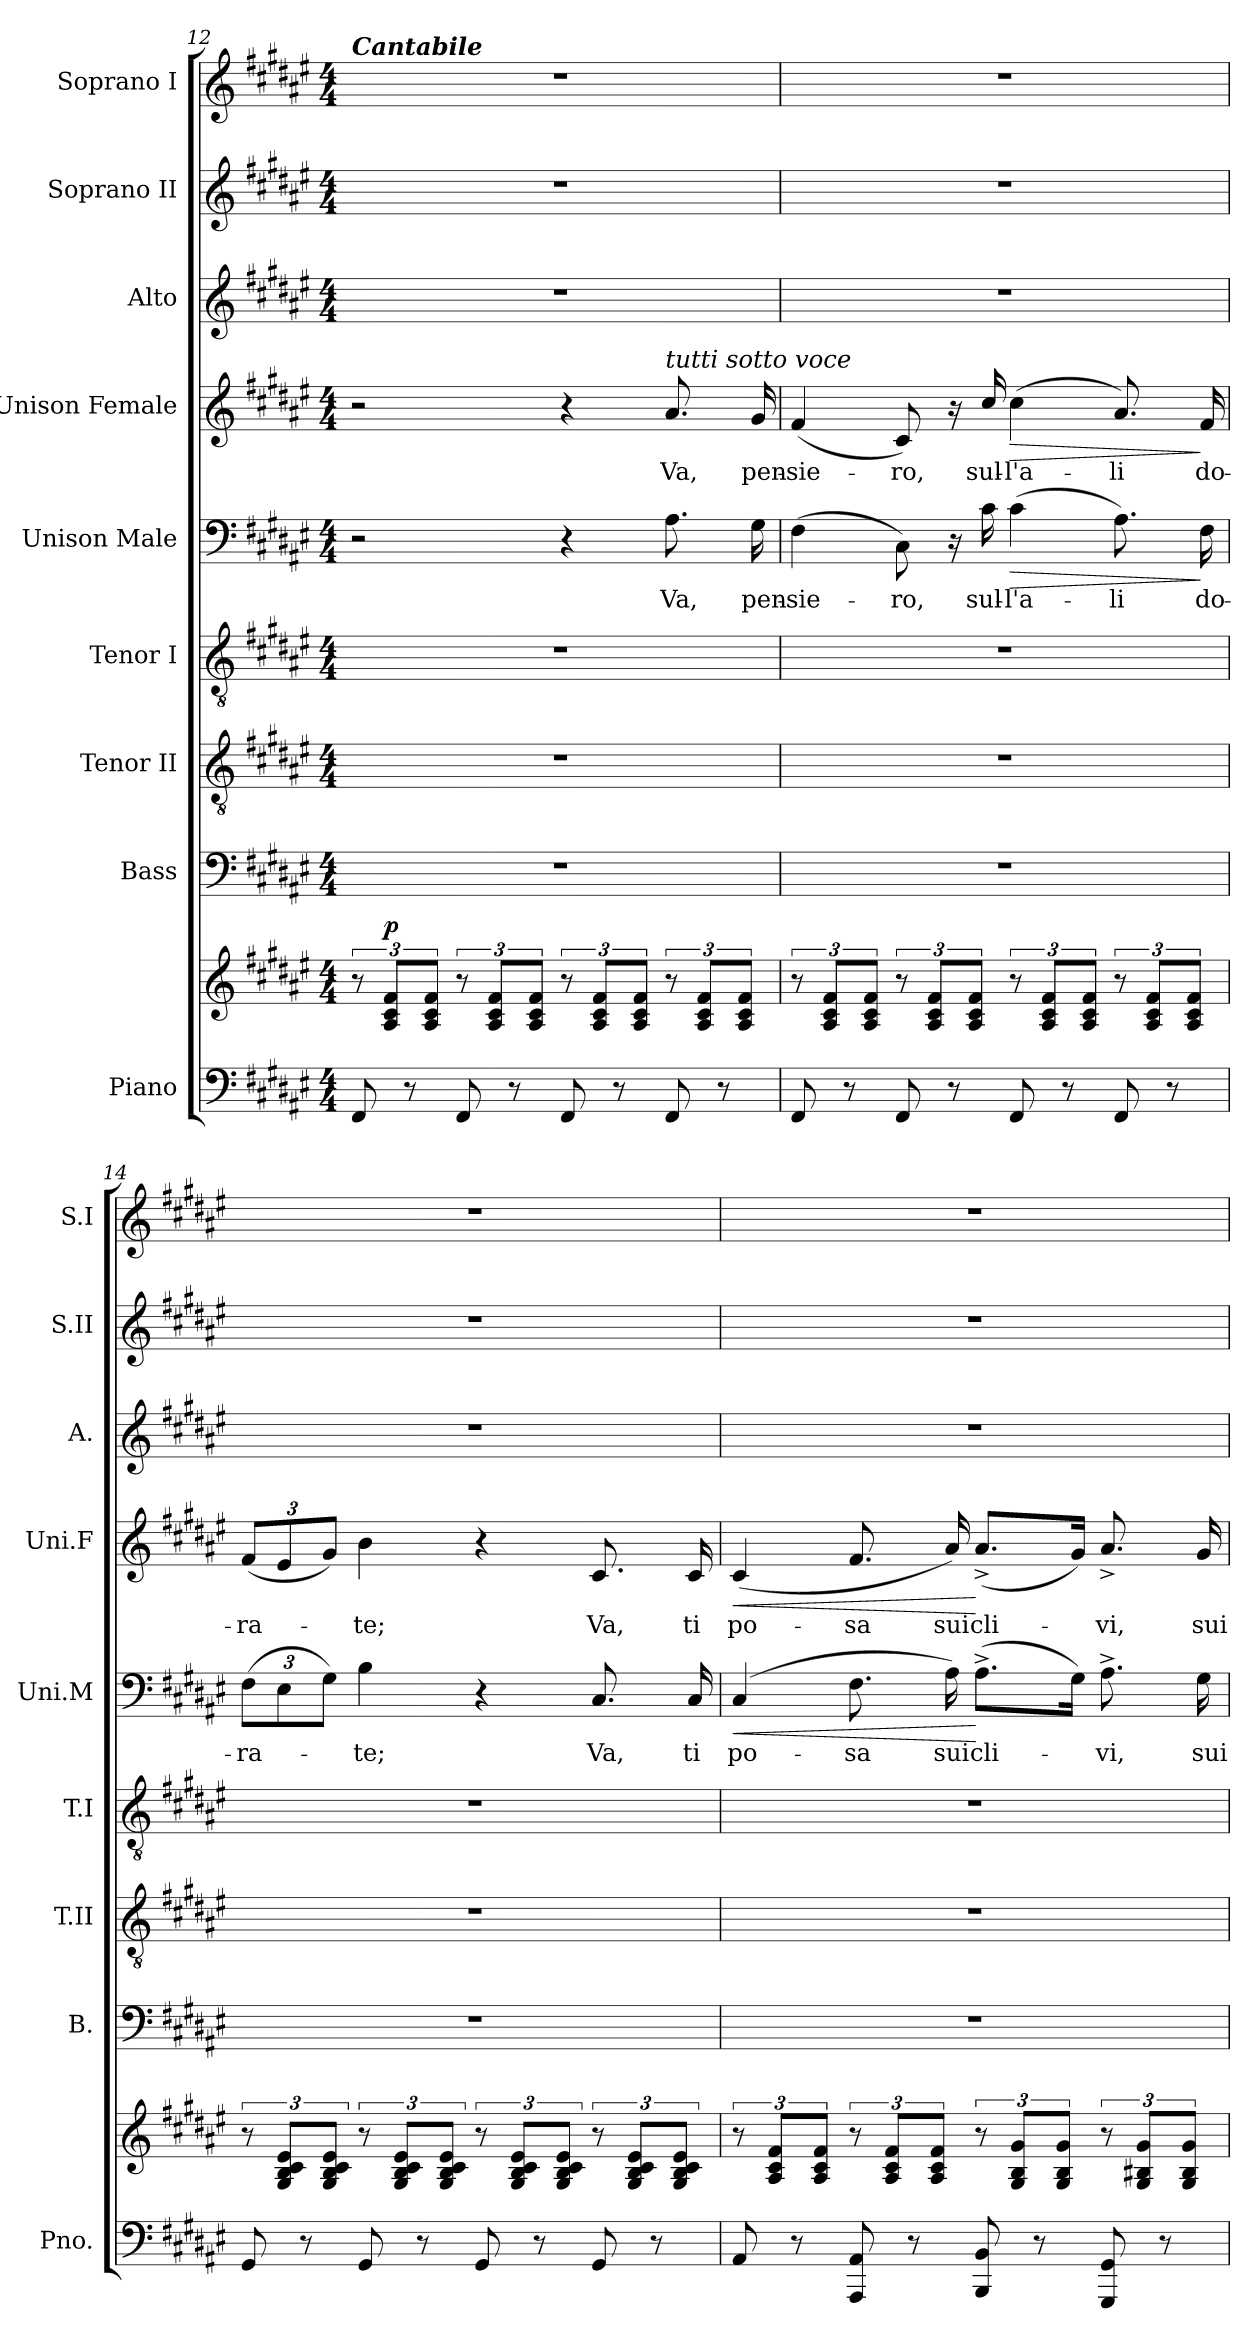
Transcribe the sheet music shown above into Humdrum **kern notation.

**kern	**kern	**dynam	**kern	**kern	**kern	**kern	**text	**dynam	**kern	**text	**dynam	**kern	**kern	**kern
*part9	*part9	*part9	*part8	*part7	*part6	*part5	*part5	*part5	*part4	*part4	*part4	*part3	*part2	*part1
*staff10	*staff9	*staff9/10	*staff8	*staff7	*staff6	*staff5	*staff5	*staff5	*staff4	*staff4	*staff4	*staff3	*staff2	*staff1
*I"Piano	*	*	*I"Bass	*I"Tenor II	*I"Tenor I	*I"Unison Male	*	*	*I"Unison Female	*	*	*I"Alto	*I"Soprano II	*I"Soprano I
*I'Pno.	*	*	*I'B.	*I'T.II	*I'T.I	*I'Uni.M	*	*	*I'Uni.F	*	*	*I'A.	*I'S.II	*I'S.I
!!LO:LB:g=z
*clefF4	*clefG2	*	*clefF4	*clefGv2	*clefGv2	*clefF4	*	*	*clefG2	*	*	*clefG2	*clefG2	*clefG2
*k[f#c#g#d#a#e#]	*k[f#c#g#d#a#e#]	*	*k[f#c#g#d#a#e#]	*k[f#c#g#d#a#e#]	*k[f#c#g#d#a#e#]	*k[f#c#g#d#a#e#]	*	*	*k[f#c#g#d#a#e#]	*	*	*k[f#c#g#d#a#e#]	*k[f#c#g#d#a#e#]	*k[f#c#g#d#a#e#]
*M4/4	*M4/4	*	*M4/4	*M4/4	*M4/4	*M4/4	*	*	*M4/4	*	*	*M4/4	*M4/4	*M4/4
=12	=12	=12	=12	=12	=12	=12	=12	=12	=12	=12	=12	=12	=12	=12
!	!	!	!	!	!	!	!	!	!	!	!	!	!	!LO:TX:a:Bi:t=Cantabile
8FF#/	12r	.	1r	1r	1r	2r	.	.	2r	.	.	1r	1r	1r
!	!	!LO:DY:a	!	!	!	!	!	!	!	!	!	!	!	!
.	12A#/ 12c#/ 12f#/L	p	.	.	.	.	.	.	.	.	.	.	.	.
8r	.	.	.	.	.	.	.	.	.	.	.	.	.	.
.	12A#/ 12c#/ 12f#/J	.	.	.	.	.	.	.	.	.	.	.	.	.
8FF#/	12r	.	.	.	.	.	.	.	.	.	.	.	.	.
.	12A#/ 12c#/ 12f#/L	.	.	.	.	.	.	.	.	.	.	.	.	.
8r	.	.	.	.	.	.	.	.	.	.	.	.	.	.
.	12A#/ 12c#/ 12f#/J	.	.	.	.	.	.	.	.	.	.	.	.	.
8FF#/	12r	.	.	.	.	4r	.	.	4r	.	.	.	.	.
.	12A#/ 12c#/ 12f#/L	.	.	.	.	.	.	.	.	.	.	.	.	.
8r	.	.	.	.	.	.	.	.	.	.	.	.	.	.
.	12A#/ 12c#/ 12f#/J	.	.	.	.	.	.	.	.	.	.	.	.	.
!	!	!	!	!	!	!	!	!	!LO:TX:a:i:t=tutti sotto voce	!	!	!	!	!
!	!	!	!	!	!	!	!LO:LY:b	!	!	!LO:LY:b	!	!	!	!
8FF#/	12r	.	.	.	.	8.A#\	Va,	.	8.a#/	Va,	.	.	.	.
.	12A#/ 12c#/ 12f#/L	.	.	.	.	.	.	.	.	.	.	.	.	.
8r	.	.	.	.	.	.	.	.	.	.	.	.	.	.
.	12A#/ 12c#/ 12f#/J	.	.	.	.	.	.	.	.	.	.	.	.	.
!	!	!	!	!	!	!	!LO:LY:b	!	!	!LO:LY:b	!	!	!	!
.	.	.	.	.	.	16G#\	pen-	.	16g#/	pen-	.	.	.	.
=13	=13	=13	=13	=13	=13	=13	=13	=13	=13	=13	=13	=13	=13	=13
!	!	!	!	!	!	!	!LO:LY:b	!	!	!LO:LY:b	!	!	!	!
8FF#/	12r	.	1r	1r	1r	(>4F#\	-sie-	.	(<4f#/	-sie-	.	1r	1r	1r
.	12A#/ 12c#/ 12f#/L	.	.	.	.	.	.	.	.	.	.	.	.	.
8r	.	.	.	.	.	.	.	.	.	.	.	.	.	.
.	12A#/ 12c#/ 12f#/J	.	.	.	.	.	.	.	.	.	.	.	.	.
!	!	!	!	!	!	!	!LO:LY:b	!	!	!LO:LY:b	!	!	!	!
8FF#/	12r	.	.	.	.	8C#\)	-ro,	.	8c#/)	-ro,	.	.	.	.
.	12A#/ 12c#/ 12f#/L	.	.	.	.	.	.	.	.	.	.	.	.	.
8r	.	.	.	.	.	16r	.	.	16r	.	.	.	.	.
.	12A#/ 12c#/ 12f#/J	.	.	.	.	.	.	.	.	.	.	.	.	.
!	!	!	!	!	!	!	!LO:LY:b	!	!	!LO:LY:b	!	!	!	!
.	.	.	.	.	.	16c#\	sul-	.	16cc#/	sul-	.	.	.	.
!	!	!	!	!	!	!	!LO:LY:b	!LO:HP:b	!	!LO:LY:b	!LO:HP:b	!	!	!
8FF#/	12r	.	.	.	.	(>4c#\	-l'a-	>	(>4cc#\	-l'a-	>	.	.	.
.	12A#/ 12c#/ 12f#/L	.	.	.	.	.	.	.	.	.	.	.	.	.
8r	.	.	.	.	.	.	.	.	.	.	.	.	.	.
.	12A#/ 12c#/ 12f#/J	.	.	.	.	.	.	.	.	.	.	.	.	.
!	!	!	!	!	!	!	!LO:LY:b	!	!	!LO:LY:b	!	!	!	!
8FF#/	12r	.	.	.	.	8.A#\)	-li	.	8.a#/)	-li	.	.	.	.
.	12A#/ 12c#/ 12f#/L	.	.	.	.	.	.	.	.	.	.	.	.	.
8r	.	.	.	.	.	.	.	.	.	.	.	.	.	.
.	12A#/ 12c#/ 12f#/J	.	.	.	.	.	.	.	.	.	.	.	.	.
!	!	!	!	!	!	!	!LO:LY:b	!	!	!LO:LY:b	!	!	!	!
.	.	.	.	.	.	16F#\	do-	]	16f#/	do-	]	.	.	.
=14	=14	=14	=14	=14	=14	=14	=14	=14	=14	=14	=14	=14	=14	=14
*	*	*	*	*	*	*Xbrackettup	*	*	*	*	*	*	*	*
!	!	!	!	!	!	!	!LO:LY:b	!	!	!	!	!	!	!
*	*	*	*	*	*	*	*	*	*Xbrackettup	*	*	*	*	*
!	!	!	!	!	!	!	!	!	!	!LO:LY:b	!	!	!	!
8GG#/	12r	.	1r	1r	1r	(>12F#\L	-ra-	.	(<12f#/L	-ra-	.	1r	1r	1r
.	12G#/ 12B/ 12c#/ 12e#/L	.	.	.	.	12E#\	.	.	12e#/	.	.	.	.	.
8r	.	.	.	.	.	.	.	.	.	.	.	.	.	.
.	12G#/ 12B/ 12c#/ 12e#/J	.	.	.	.	12G#\J)	.	.	12g#/J)	.	.	.	.	.
!	!	!	!	!	!	!	!LO:LY:b	!	!	!LO:LY:b	!	!	!	!
8GG#/	12r	.	.	.	.	4B\	-te;	.	4b\	-te;	.	.	.	.
.	12G#/ 12B/ 12c#/ 12e#/L	.	.	.	.	.	.	.	.	.	.	.	.	.
8r	.	.	.	.	.	.	.	.	.	.	.	.	.	.
.	12G#/ 12B/ 12c#/ 12e#/J	.	.	.	.	.	.	.	.	.	.	.	.	.
8GG#/	12r	.	.	.	.	4r	.	.	4r	.	.	.	.	.
.	12G#/ 12B/ 12c#/ 12e#/L	.	.	.	.	.	.	.	.	.	.	.	.	.
8r	.	.	.	.	.	.	.	.	.	.	.	.	.	.
.	12G#/ 12B/ 12c#/ 12e#/J	.	.	.	.	.	.	.	.	.	.	.	.	.
!	!	!	!	!	!	!	!LO:LY:b	!	!	!LO:LY:b	!	!	!	!
8GG#/	12r	.	.	.	.	8.C#/	Va,	.	8.c#/	Va,	.	.	.	.
.	12G#/ 12B/ 12c#/ 12e#/L	.	.	.	.	.	.	.	.	.	.	.	.	.
8r	.	.	.	.	.	.	.	.	.	.	.	.	.	.
.	12G#/ 12B/ 12c#/ 12e#/J	.	.	.	.	.	.	.	.	.	.	.	.	.
!	!	!	!	!	!	!	!LO:LY:b	!	!	!LO:LY:b	!	!	!	!
.	.	.	.	.	.	16C#/	ti	.	16c#/	ti	.	.	.	.
!!LO:LB:g=z
=15	=15	=15	=15	=15	=15	=15	=15	=15	=15	=15	=15	=15	=15	=15
!	!	!	!	!	!	!	!LO:LY:b	!LO:HP:b	!	!LO:LY:b	!LO:HP:b	!	!	!
8AA#/	12r	.	1r	1r	1r	(>4C#/	po-	<	(<4c#/	po-	<	1r	1r	1r
.	12A#/ 12c#/ 12f#/L	.	.	.	.	.	.	.	.	.	.	.	.	.
8r	.	.	.	.	.	.	.	.	.	.	.	.	.	.
.	12A#/ 12c#/ 12f#/J	.	.	.	.	.	.	.	.	.	.	.	.	.
!	!	!	!	!	!	!	!LO:LY:b	!	!	!LO:LY:b	!	!	!	!
8AAA#/ 8AA#/	12r	.	.	.	.	8.F#\	-sa	.	8.f#/	-sa	.	.	.	.
.	12A#/ 12c#/ 12f#/L	.	.	.	.	.	.	.	.	.	.	.	.	.
8r	.	.	.	.	.	.	.	.	.	.	.	.	.	.
.	12A#/ 12c#/ 12f#/J	.	.	.	.	.	.	.	.	.	.	.	.	.
!	!	!	!	!	!	!	!LO:LY:b	!	!	!LO:LY:b	!	!	!	!
.	.	.	.	.	.	16A#\)	sui	.	16a#/)	sui	.	.	.	.
!	!	!	!	!	!	!	!LO:LY:b	!	!	!LO:LY:b	!	!	!	!
8BBB/ 8BB/	12r	.	.	.	.	(>8.A#^\L	cli-	[	(<8.a#^/L	cli-	[	.	.	.
.	12G#/ 12B/ 12g#/L	.	.	.	.	.	.	.	.	.	.	.	.	.
8r	.	.	.	.	.	.	.	.	.	.	.	.	.	.
.	12G#/ 12B/ 12g#/J	.	.	.	.	.	.	.	.	.	.	.	.	.
.	.	.	.	.	.	16G#\Jk)	.	.	16g#/Jk)	.	.	.	.	.
!	!	!	!	!	!	!	!LO:LY:b	!	!	!LO:LY:b	!	!	!	!
8GGG#/ 8GG#/	12r	.	.	.	.	8.A#^\	-vi,	.	8.a#^/	-vi,	.	.	.	.
.	12G#/ 12B#X/ 12g#/L	.	.	.	.	.	.	.	.	.	.	.	.	.
8r	.	.	.	.	.	.	.	.	.	.	.	.	.	.
.	12G#/ 12B#/ 12g#/J	.	.	.	.	.	.	.	.	.	.	.	.	.
!	!	!	!	!	!	!	!LO:LY:b	!	!	!LO:LY:b	!	!	!	!
.	.	.	.	.	.	16G#\	sui	.	16g#/	sui	.	.	.	.
=	=	=	=	=	=	=	=	=	=	=	=	=	=	=
*-	*-	*-	*-	*-	*-	*-	*-	*-	*-	*-	*-	*-	*-	*-
